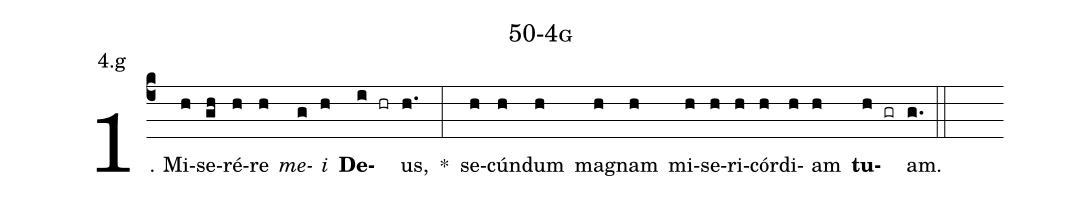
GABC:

name: 50-4g;
annotation: 4.g;
%%
(c4)1. Mi(h)se(gh)ré(h)re(h) <i>me</i>(g)<i>i</i>(h) <b>De</b>(i hr)us,(h.) *(:) se(h)cún(h)dum(h) ma(h)gnam(h) mi(h)se(h)ri(h)cór(h)di(h)am(h) <b>tu</b>(h gr)am.(g.) (::)
